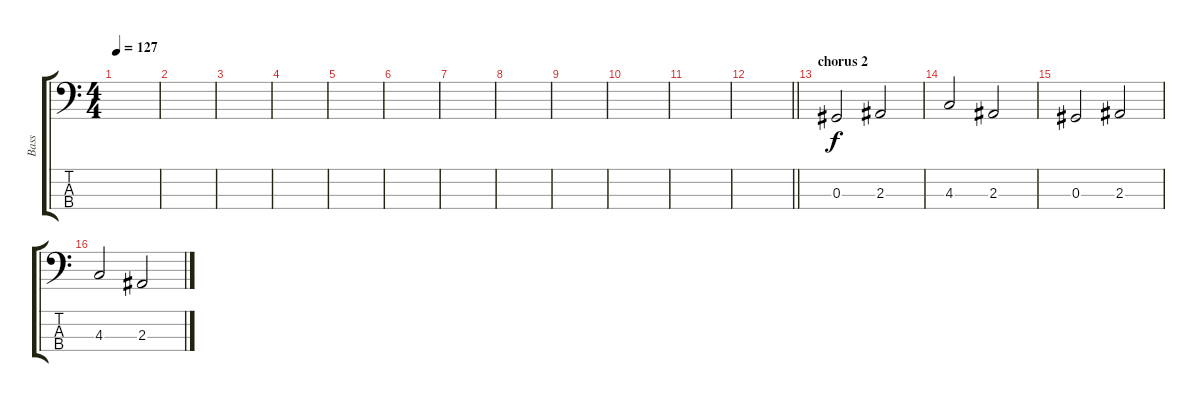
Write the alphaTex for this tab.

\track ("Bass" "Bass") {instrument electricbassfinger}
\staff {score tabs}
\tuning (Gb2 Db2 Ab1 Eb1) {hide}
\ts (4 4)
\tempo 127
\clef f4
\ks c
|
|
|
|
|
|
|
|
|
|
|
\barLineRight lightlight
|
\section ("" "chorus 2")
0.3.2 2.3.2 |
4.3.2 2.3.2 |
0.3.2 2.3.2 |
4.3.2 2.3.2
